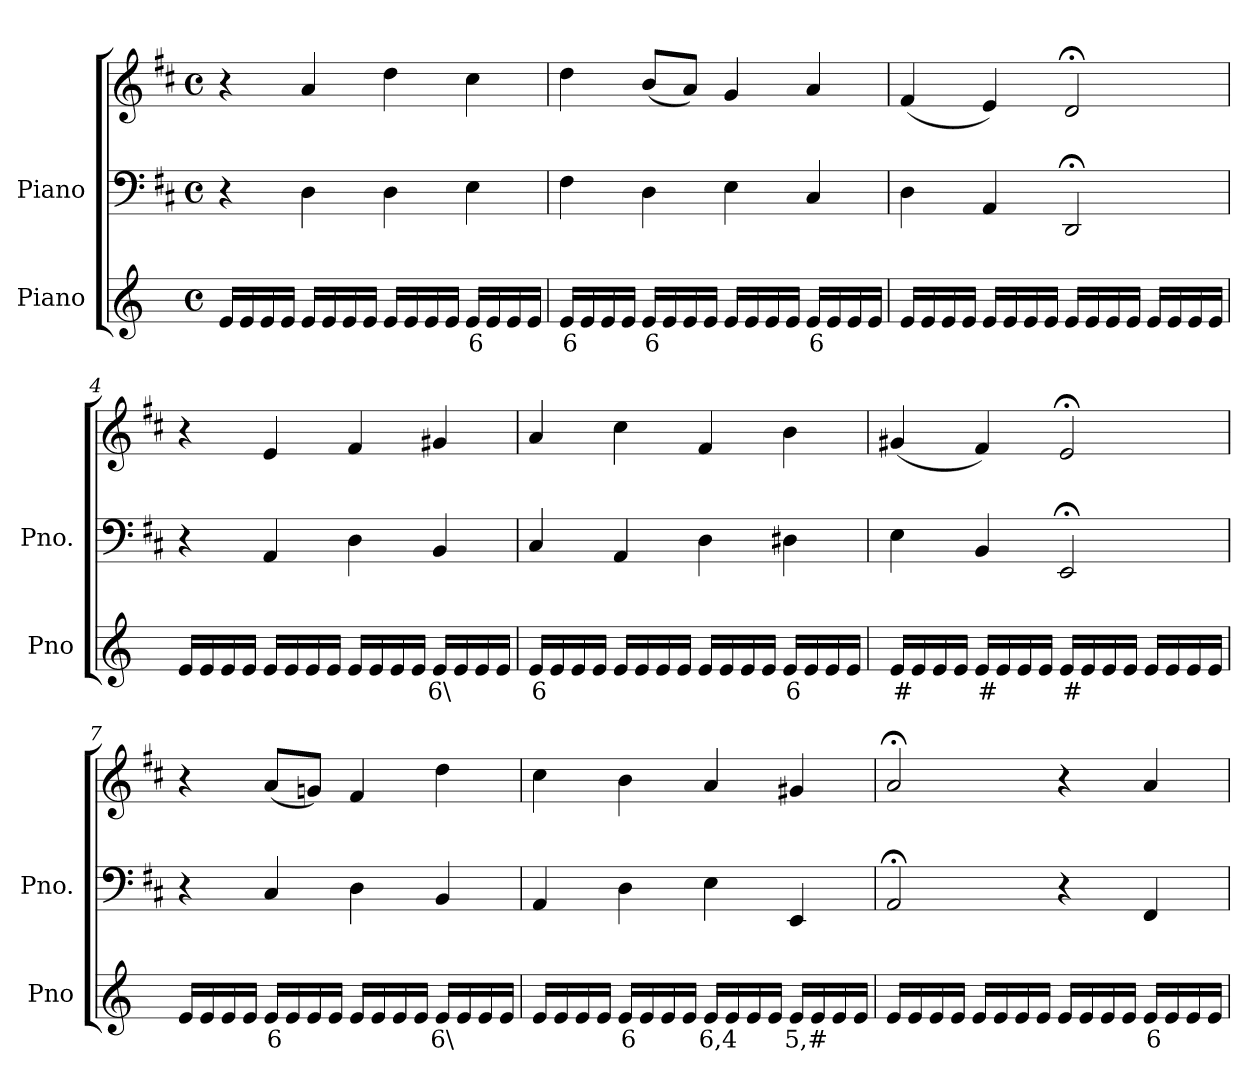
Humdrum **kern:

**kern	**text	**kern	**kern
*part2	*part2	*part1	*part1
*staff3	*staff3	*staff2	*staff1
*I"Piano	*	*I"Piano	*
*I'Pno	*	*I'Pno.	*
*clefG2	*	*clefF4	*clefG2
*k[]	*	*k[f#c#]	*k[f#c#]
*M4/4	*	*M4/4	*M4/4
*met(c)	*	*met(c)	*met(c)
=1	=1	=1	=1
16e/LL	.	4r	4r
16e/	.	.	.
16e/	.	.	.
16e/JJ	.	.	.
16e/LL	.	4D\	4a/
16e/	.	.	.
16e/	.	.	.
16e/JJ	.	.	.
16e/LL	.	4D\	4dd\
16e/	.	.	.
16e/	.	.	.
16e/JJ	.	.	.
!	!LO:LY:b	!	!
16e/LL	6	4E\	4cc#\
16e/	.	.	.
16e/	.	.	.
16e/JJ	.	.	.
=2	=2	=2	=2
!	!LO:LY:b	!	!
16e/LL	6	4F#\	4dd\
16e/	.	.	.
16e/	.	.	.
16e/JJ	.	.	.
!	!LO:LY:b	!	!
16e/LL	6	4D\	(<8b/L
16e/	.	.	.
16e/	.	.	8a/J)
16e/JJ	.	.	.
16e/LL	.	4E\	4g/
16e/	.	.	.
16e/	.	.	.
16e/JJ	.	.	.
!	!LO:LY:b	!	!
16e/LL	6	4C#/	4a/
16e/	.	.	.
16e/	.	.	.
16e/JJ	.	.	.
=3	=3	=3	=3
16e/LL	.	4D\	(<4f#/
16e/	.	.	.
16e/	.	.	.
16e/JJ	.	.	.
16e/LL	.	4AA/	4e/)
16e/	.	.	.
16e/	.	.	.
16e/JJ	.	.	.
16e/LL	.	2DD;</	2d;</
16e/	.	.	.
16e/	.	.	.
16e/JJ	.	.	.
16e/LL	.	.	.
16e/	.	.	.
16e/	.	.	.
16e/JJ	.	.	.
=4	=4	=4	=4
16e/LL	.	4r	4r
16e/	.	.	.
16e/	.	.	.
16e/JJ	.	.	.
16e/LL	.	4AA/	4e/
16e/	.	.	.
16e/	.	.	.
16e/JJ	.	.	.
16e/LL	.	4D\	4f#/
16e/	.	.	.
16e/	.	.	.
16e/JJ	.	.	.
!	!LO:LY:b	!	!
16e/LL	6\	4BB/	4g#X/
16e/	.	.	.
16e/	.	.	.
16e/JJ	.	.	.
=5	=5	=5	=5
!	!LO:LY:b	!	!
16e/LL	6	4C#/	4a/
16e/	.	.	.
16e/	.	.	.
16e/JJ	.	.	.
16e/LL	.	4AA/	4cc#\
16e/	.	.	.
16e/	.	.	.
16e/JJ	.	.	.
16e/LL	.	4D\	4f#/
16e/	.	.	.
16e/	.	.	.
16e/JJ	.	.	.
!	!LO:LY:b	!	!
16e/LL	6	4D#X\	4b\
16e/	.	.	.
16e/	.	.	.
16e/JJ	.	.	.
=6	=6	=6	=6
!	!LO:LY:b	!	!
16e/LL	#	4E\	(<4g#X/
16e/	.	.	.
16e/	.	.	.
16e/JJ	.	.	.
!	!LO:LY:b	!	!
16e/LL	#	4BB/	4f#/)
16e/	.	.	.
16e/	.	.	.
16e/JJ	.	.	.
!	!LO:LY:b	!	!
16e/LL	#	2EE;</	2e;</
16e/	.	.	.
16e/	.	.	.
16e/JJ	.	.	.
16e/LL	.	.	.
16e/	.	.	.
16e/	.	.	.
16e/JJ	.	.	.
=7	=7	=7	=7
16e/LL	.	4r	4r
16e/	.	.	.
16e/	.	.	.
16e/JJ	.	.	.
!	!LO:LY:b	!	!
16e/LL	6	4C#/	(<8a/L
16e/	.	.	.
16e/	.	.	8gn/J)
16e/JJ	.	.	.
16e/LL	.	4D\	4f#/
16e/	.	.	.
16e/	.	.	.
16e/JJ	.	.	.
!	!LO:LY:b	!	!
16e/LL	6\	4BB/	4dd\
16e/	.	.	.
16e/	.	.	.
16e/JJ	.	.	.
=8	=8	=8	=8
16e/LL	.	4AA/	4cc#\
16e/	.	.	.
16e/	.	.	.
16e/JJ	.	.	.
!	!LO:LY:b	!	!
16e/LL	6	4D\	4b\
16e/	.	.	.
16e/	.	.	.
16e/JJ	.	.	.
!	!LO:LY:b	!	!
16e/LL	6,4	4E\	4a/
16e/	.	.	.
16e/	.	.	.
16e/JJ	.	.	.
!	!LO:LY:b	!	!
16e/LL	5,#	4EE/	4g#X/
16e/	.	.	.
16e/	.	.	.
16e/JJ	.	.	.
=9	=9	=9	=9
16e/LL	.	2AA;</	2a;</
16e/	.	.	.
16e/	.	.	.
16e/JJ	.	.	.
16e/LL	.	.	.
16e/	.	.	.
16e/	.	.	.
16e/JJ	.	.	.
16e/LL	.	4r	4r
16e/	.	.	.
16e/	.	.	.
16e/JJ	.	.	.
!	!LO:LY:b	!	!
16e/LL	6	4FF#/	4a/
16e/	.	.	.
16e/	.	.	.
16e/JJ	.	.	.
=	=	=	=
*-	*-	*-	*-
